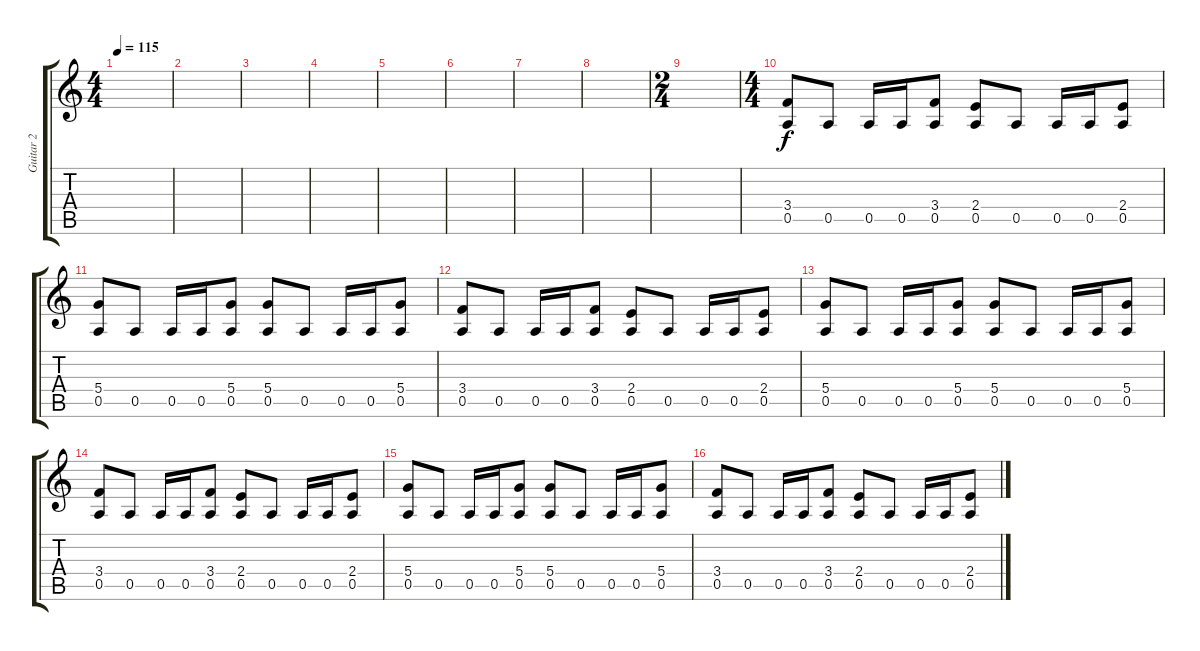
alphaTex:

\track ("Guitar 2" "Guitar 2") {instrument acousticguitarsteel}
\staff {score tabs}
\tuning (E4 B3 G3 D3 A2 E2) {hide}
\ts (4 4)
\tempo 115
\clef g2
\ks c
|
|
|
|
|
|
|
|
\ts (2 4)
|
\ts (4 4)
(3.4 0.5).8 0.5.8 0.5.16 0.5.16 (3.4 0.5).8 (2.4 0.5).8 0.5.8 0.5.16 0.5.16 (2.4 0.5).8 |
(5.4 0.5).8 0.5.8 0.5.16 0.5.16 (5.4 0.5).8 (5.4 0.5).8 0.5.8 0.5.16 0.5.16 (5.4 0.5).8 |
(3.4 0.5).8 0.5.8 0.5.16 0.5.16 (3.4 0.5).8 (2.4 0.5).8 0.5.8 0.5.16 0.5.16 (2.4 0.5).8 |
(5.4 0.5).8 0.5.8 0.5.16 0.5.16 (5.4 0.5).8 (5.4 0.5).8 0.5.8 0.5.16 0.5.16 (5.4 0.5).8 |
(3.4 0.5).8 0.5.8 0.5.16 0.5.16 (3.4 0.5).8 (2.4 0.5).8 0.5.8 0.5.16 0.5.16 (2.4 0.5).8 |
(5.4 0.5).8 0.5.8 0.5.16 0.5.16 (5.4 0.5).8 (5.4 0.5).8 0.5.8 0.5.16 0.5.16 (5.4 0.5).8 |
(3.4 0.5).8 0.5.8 0.5.16 0.5.16 (3.4 0.5).8 (2.4 0.5).8 0.5.8 0.5.16 0.5.16 (2.4 0.5).8
